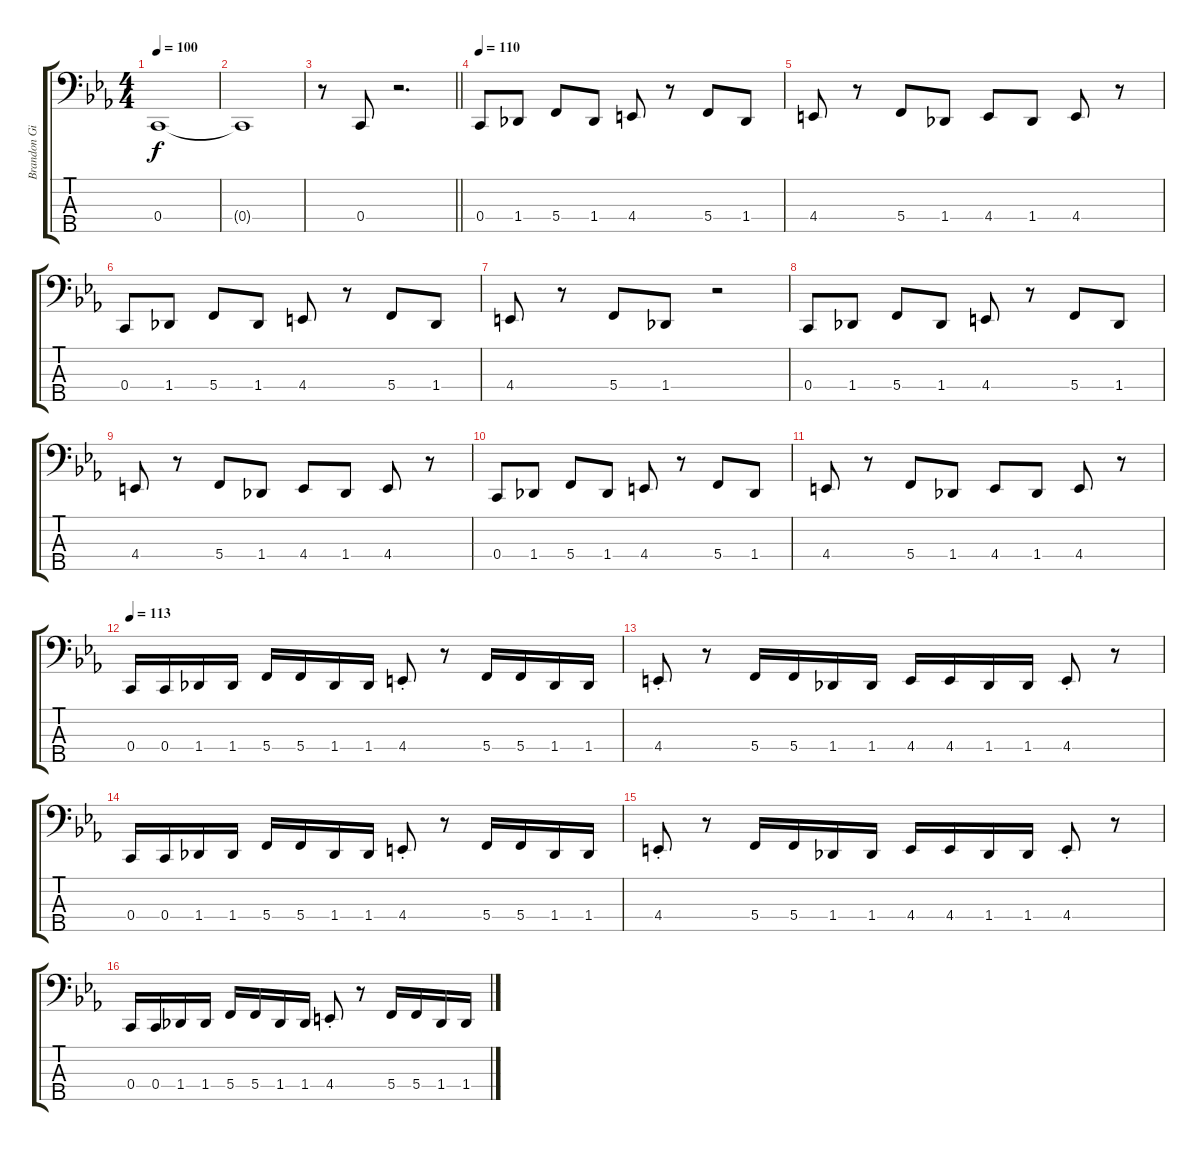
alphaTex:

\track ("Brandon Giffin" "Brandon Gi") {instrument electricbassfinger}
\staff {score tabs}
\tuning (F2 C2 G1 C1 G0) {hide}
\ts (4 4)
\section ("" "")
\tempo 100
\clef f4
\ks eb
0.4.1{dy f} |
0.4{t}.1 |
\barLineRight lightlight
r.8 0.4.8 r.2{d} |
\section ("" "")
\tempo 110
0.4.8 1.4.8 5.4.8 1.4.8 4.4.8 r.8 5.4.8 1.4.8 |
4.4.8 r.8 5.4.8 1.4.8 4.4.8 1.4.8 4.4.8 r.8 |
0.4.8 1.4.8 5.4.8 1.4.8 4.4.8 r.8 5.4.8 1.4.8 |
4.4.8 r.8 5.4.8 1.4.8 r.2 |
0.4.8 1.4.8 5.4.8 1.4.8 4.4.8 r.8 5.4.8 1.4.8 |
4.4.8 r.8 5.4.8 1.4.8 4.4.8 1.4.8 4.4.8 r.8 |
0.4.8 1.4.8 5.4.8 1.4.8 4.4.8 r.8 5.4.8 1.4.8 |
4.4.8 r.8 5.4.8 1.4.8 4.4.8 1.4.8 4.4.8 r.8 |
\tempo 113
0.4.16 0.4.16 1.4.16 1.4.16 5.4.16 5.4.16 1.4.16 1.4.16 4.4{st}.8 r.8 5.4.16 5.4.16 1.4.16 1.4.16 |
4.4{st}.8 r.8 5.4.16 5.4.16 1.4.16 1.4.16 4.4.16 4.4.16 1.4.16 1.4.16 4.4{st}.8 r.8 |
0.4.16 0.4.16 1.4.16 1.4.16 5.4.16 5.4.16 1.4.16 1.4.16 4.4{st}.8 r.8 5.4.16 5.4.16 1.4.16 1.4.16 |
4.4{st}.8 r.8 5.4.16 5.4.16 1.4.16 1.4.16 4.4.16 4.4.16 1.4.16 1.4.16 4.4{st}.8 r.8 |
0.4.16 0.4.16 1.4.16 1.4.16 5.4.16 5.4.16 1.4.16 1.4.16 4.4{st}.8 r.8 5.4.16 5.4.16 1.4.16 1.4.16
